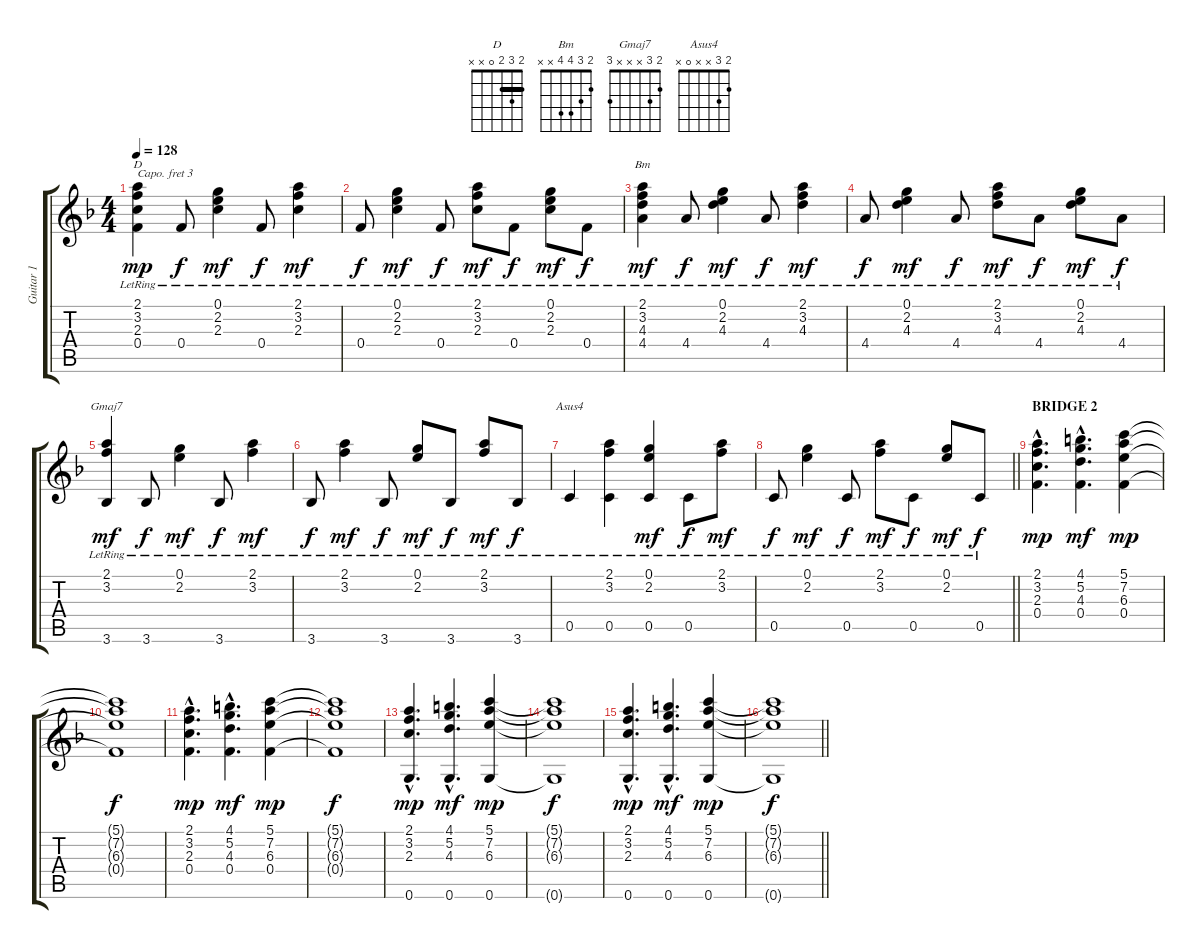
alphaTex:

\track ("Guitar 1" "Guitar 1") {instrument acousticguitarsteel}
\staff {score tabs}
\capo 3
\tuning (E4 B3 G3 D3 A2 E2) {hide}
\chord ("D" 2 3 2 0 x x) {barre 2}
\chord ("Bm" 2 3 4 4 x x)
\chord ("Gmaj7" 2 3 x x x 3)
\chord ("Asus4" 2 3 x x 0 x)
\ts (4 4)
\tempo 128
\clef g2
\ks f
(2.1{lr} 3.2{lr} 2.3{lr} 0.4{lr}).4{ch "D" dy mp} 0.4{lr}.8{dy f} (0.1{lr} 2.2{lr} 2.3{lr}).4{dy mf} 0.4{lr}.8{dy f} (2.1{lr} 3.2{lr} 2.3{lr}).4{dy mf} |
0.4{lr}.8{dy f} (0.1{lr} 2.2{lr} 2.3{lr}).4{dy mf} 0.4{lr}.8{dy f} (2.1{lr} 3.2{lr} 2.3{lr}).8{dy mf} 0.4{lr}.8{dy f} (0.1{lr} 2.2{lr} 2.3{lr}).8{dy mf} 0.4{lr}.8{dy f} |
(2.1{lr} 3.2{lr} 4.3{lr} 4.4{lr}).4{ch "Bm" dy mf} 4.4{lr}.8{dy f} (0.1{lr} 2.2{lr} 4.3{lr}).4{dy mf} 4.4{lr}.8{dy f} (2.1{lr} 3.2{lr} 4.3{lr}).4{dy mf} |
4.4{lr}.8{dy f} (0.1{lr} 2.2{lr} 4.3{lr}).4{dy mf} 4.4{lr}.8{dy f} (2.1{lr} 3.2{lr} 4.3{lr}).8{dy mf} 4.4{lr}.8{dy f} (0.1{lr} 2.2{lr} 4.3{lr}).8{dy mf} 4.4{lr}.8{dy f} |
(2.1{lr} 3.2{lr} 3.6{lr}).4{ch "Gmaj7" dy mf} 3.6{lr}.8{dy f} (0.1{lr} 2.2{lr}).4{dy mf} 3.6{lr}.8{dy f} (2.1{lr} 3.2{lr}).4{dy mf} |
3.6{lr}.8{dy f} (2.1{lr} 3.2{lr}).4{dy mf} 3.6{lr}.8{dy f} (0.1{lr} 2.2{lr}).8{dy mf} 3.6{lr}.8{dy f} (2.1{lr} 3.2{lr}).8{dy mf} 3.6{lr}.8{dy f} |
0.5{lr}.4{ch "Asus4"} (2.1 3.2 0.5{lr}).4 (0.1{lr} 2.2{lr} 0.5).4{dy mf} 0.5{lr}.8{dy f} (2.1{lr} 3.2{lr}).8{dy mf} |
\barLineRight lightlight
0.5{lr}.8{dy f} (0.1{lr} 2.2{lr}).4{dy mf} 0.5{lr}.8{dy f} (2.1{lr} 3.2{lr}).8{dy mf} 0.5{lr}.8{dy f} (0.1{lr} 2.2{lr}).8{dy mf} 0.5{lr}.8{dy f} |
\section ("" "BRIDGE 2")
(2.1{hac} 3.2{hac} 2.3{hac} 0.4{hac}).4{d dy mp} (4.1{hac} 5.2{hac} 4.3{hac} 0.4{hac}).4{d dy mf} (5.1 7.2 6.3 0.4).4{dy mp} |
(5.1{t} 7.2{t} 6.3{t} 0.4{t}).1{dy f} |
(2.1{hac} 3.2{hac} 2.3{hac} 0.4{hac}).4{d dy mp} (4.1{hac} 5.2{hac} 4.3{hac} 0.4{hac}).4{d dy mf} (5.1 7.2 6.3 0.4).4{dy mp} |
(5.1{t} 7.2{t} 6.3{t} 0.4{t}).1{dy f} |
(2.1{hac} 3.2{hac} 2.3{hac} 0.6{hac}).4{d dy mp} (4.1{hac} 5.2{hac} 4.3{hac} 0.6{hac}).4{d dy mf} (5.1 7.2 6.3 0.6).4{dy mp} |
(5.1{t} 7.2{t} 6.3{t} 0.6{t}).1{dy f} |
(2.1{hac} 3.2{hac} 2.3{hac} 0.6{hac}).4{d dy mp} (4.1{hac} 5.2{hac} 4.3{hac} 0.6{hac}).4{d dy mf} (5.1 7.2 6.3 0.6).4{dy mp} |
\barLineRight lightlight
(5.1{t} 7.2{t} 6.3{t} 0.6{t}).1{dy f}
